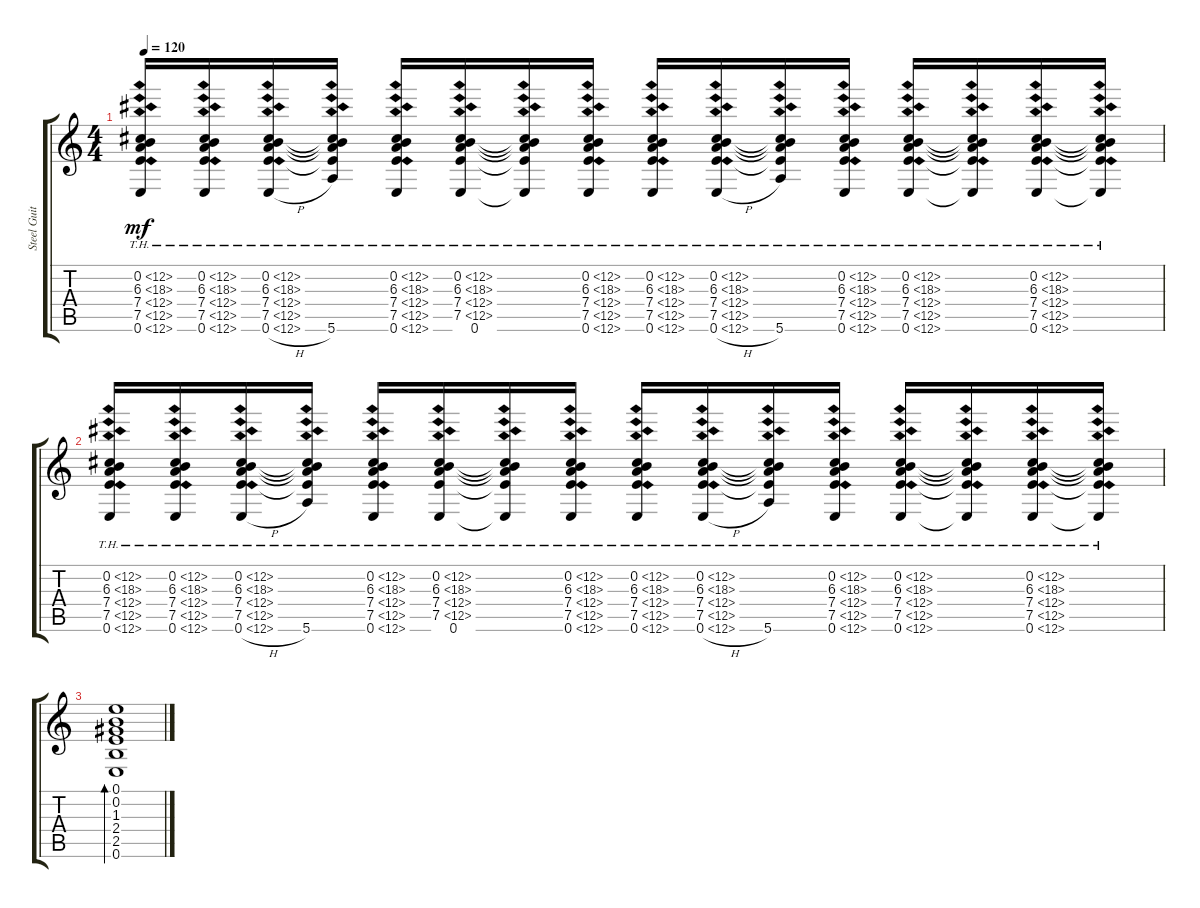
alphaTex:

\track ("Steel Guitar" "Steel Guit") {instrument acousticguitarsteel}
\staff {score tabs}
\tuning (E4 B3 G3 D3 A2 E2) {hide}
\ts (4 4)
\tempo 120
\clef g2
\ks c
(0.2{th 12} 6.3{th 12} 7.4{th 5} 7.5{th 5} 0.6{th 12}).16{dy mf} (0.2{th 12} 6.3{th 12} 7.4{th 5} 7.5{th 5} 0.6{th 12}).16 (0.2{th 12} 6.3{th 12} 7.4{th 5} 7.5{th 5} 0.6{th 12 h}).16 (0.2{th 12 t} 6.3{th 12 t} 7.4{th 5 t} 7.5{th 5 t} 5.6).16 (0.2{th 12} 6.3{th 12} 7.4{th 5} 7.5{th 5} 0.6{th 12}).16 (0.2{th 12} 6.3{th 12} 7.4{th 5} 7.5{th 5} 0.6).16 (0.2{th 12 t} 6.3{th 12 t} 7.4{th 5 t} 7.5{th 5 t} 0.6{t}).16 (0.2{th 12} 6.3{th 12} 7.4{th 5} 7.5{th 5} 0.6{th 12}).16 (0.2{th 12} 6.3{th 12} 7.4{th 5} 7.5{th 5} 0.6{th 12}).16 (0.2{th 12} 6.3{th 12} 7.4{th 5} 7.5{th 5} 0.6{th 12 h}).16 (0.2{th 12 t} 6.3{th 12 t} 7.4{th 5 t} 7.5{th 5 t} 5.6).16 (0.2{th 12} 6.3{th 12} 7.4{th 5} 7.5{th 5} 0.6{th 12}).16 (0.2{th 12} 6.3{th 12} 7.4{th 5} 7.5{th 5} 0.6{th 12}).16 (0.2{th 12 t} 6.3{th 12 t} 7.4{th 5 t} 7.5{th 5 t} 0.6{th 12 t}).16 (0.2{th 12} 6.3{th 12} 7.4{th 5} 7.5{th 5} 0.6{th 12}).16 (0.2{th 12 t} 6.3{th 12 t} 7.4{th 5 t} 7.5{th 5 t} 0.6{th 12 t}).16 |
(0.2{th 12} 6.3{th 12} 7.4{th 5} 7.5{th 5} 0.6{th 12}).16 (0.2{th 12} 6.3{th 12} 7.4{th 5} 7.5{th 5} 0.6{th 12}).16 (0.2{th 12} 6.3{th 12} 7.4{th 5} 7.5{th 5} 0.6{th 12 h}).16 (0.2{th 12 t} 6.3{th 12 t} 7.4{th 5 t} 7.5{th 5 t} 5.6).16 (0.2{th 12} 6.3{th 12} 7.4{th 5} 7.5{th 5} 0.6{th 12}).16 (0.2{th 12} 6.3{th 12} 7.4{th 5} 7.5{th 5} 0.6).16 (0.2{th 12 t} 6.3{th 12 t} 7.4{th 5 t} 7.5{th 5 t} 0.6{t}).16 (0.2{th 12} 6.3{th 12} 7.4{th 5} 7.5{th 5} 0.6{th 12}).16 (0.2{th 12} 6.3{th 12} 7.4{th 5} 7.5{th 5} 0.6{th 12}).16 (0.2{th 12} 6.3{th 12} 7.4{th 5} 7.5{th 5} 0.6{th 12 h}).16 (0.2{th 12 t} 6.3{th 12 t} 7.4{th 5 t} 7.5{th 5 t} 5.6).16 (0.2{th 12} 6.3{th 12} 7.4{th 5} 7.5{th 5} 0.6{th 12}).16 (0.2{th 12} 6.3{th 12} 7.4{th 5} 7.5{th 5} 0.6{th 12}).16 (0.2{th 12 t} 6.3{th 12 t} 7.4{th 5 t} 7.5{th 5 t} 0.6{th 12 t}).16 (0.2{th 12} 6.3{th 12} 7.4{th 5} 7.5{th 5} 0.6{th 12}).16 (0.2{th 12 t} 6.3{th 12 t} 7.4{th 5 t} 7.5{th 5 t} 0.6{th 12 t}).16 |
(0.1 0.2 1.3 2.4 2.5 0.6).1{bd 240}
